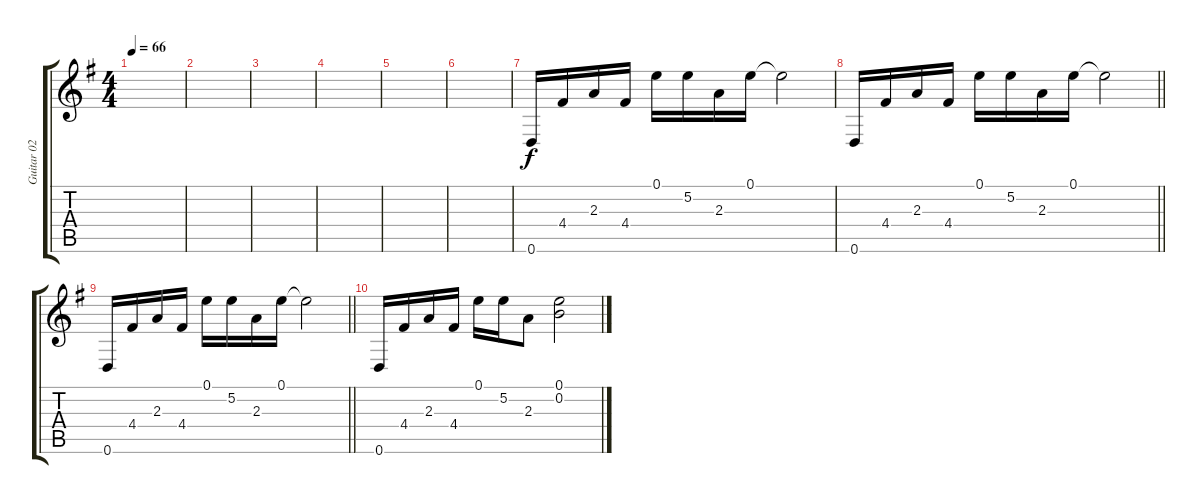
\track ("Guitar 02" "Guitar 02") {instrument distortionguitar}
\staff {score tabs}
\tuning (E4 B3 G3 D3 A2 D2) {hide}
\ts (4 4)
\tempo 66
\clef g2
\ks g
|
|
|
|
|
|
0.6.16 4.4.16 2.3.16 4.4.16 0.1.16 5.2.16 2.3.16 0.1.16 0.1{t}.2 |
\barLineRight lightlight
0.6.16 4.4.16 2.3.16 4.4.16 0.1.16 5.2.16 2.3.16 0.1.16 0.1{t}.2 |
\barLineRight lightlight
0.6.16 4.4.16 2.3.16 4.4.16 0.1.16 5.2.16 2.3.16 0.1.16 0.1{t}.2 |
0.6.16 4.4.16 2.3.16 4.4.16 0.1.16 5.2.16 2.3.8 (0.1 0.2).2
